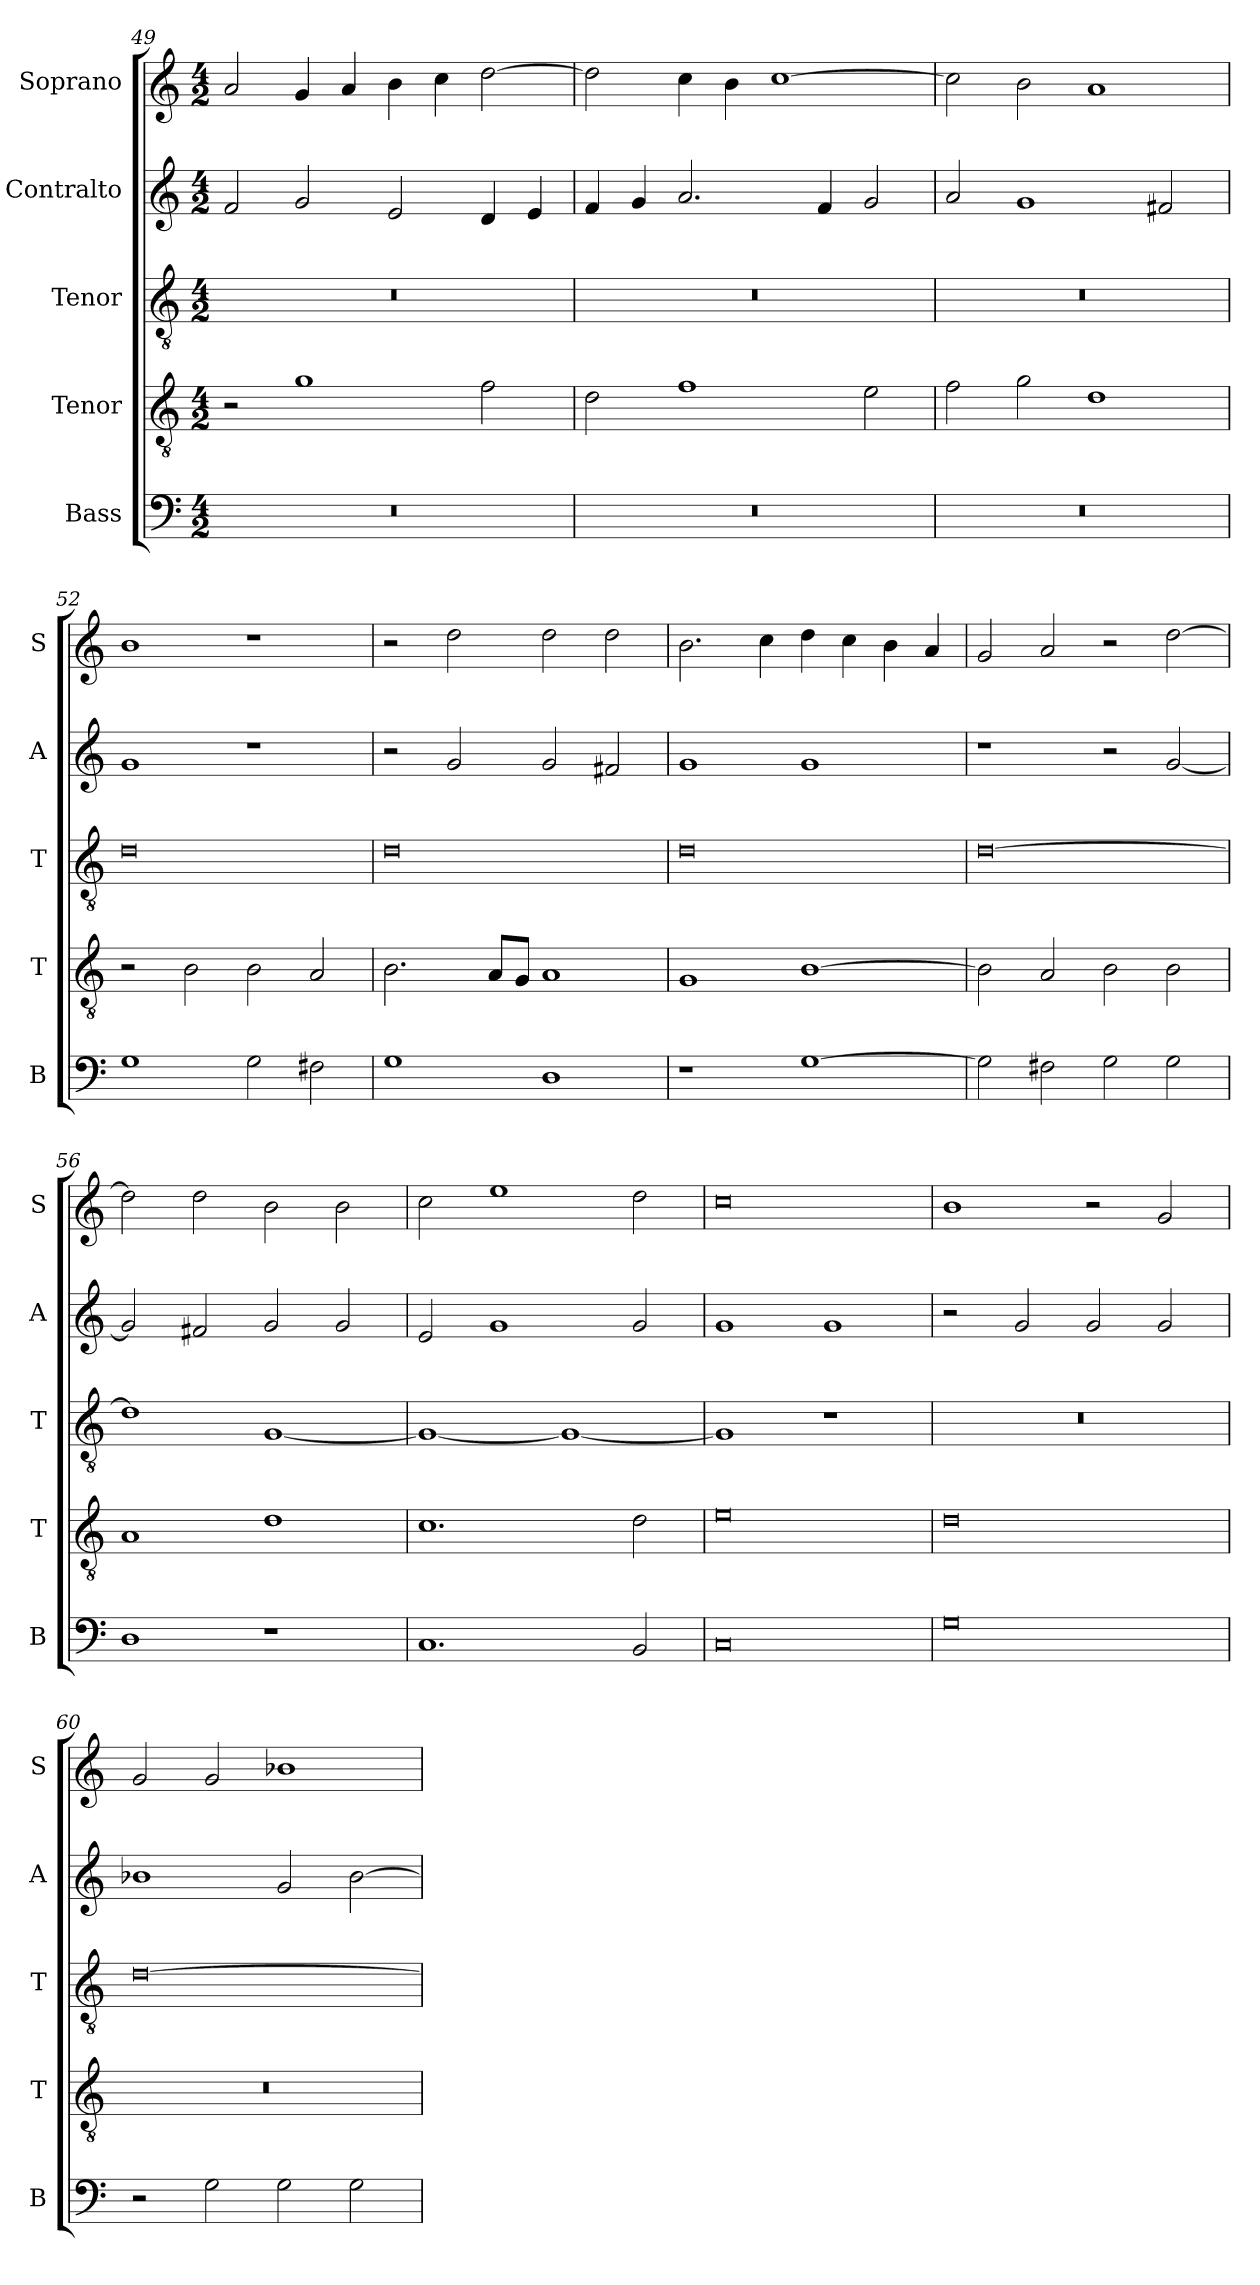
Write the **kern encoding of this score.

**kern	**kern	**kern	**kern	**kern
*part5	*part4	*part3	*part2	*part1
*staff5	*staff4	*staff3	*staff2	*staff1
*I"Bass	*I"Tenor	*I"Tenor	*I"Contralto	*I"Soprano
*I'B	*I'T	*I'T	*I'A	*I'S
*clefF4	*clefGv2	*clefGv2	*clefG2	*clefG2
*k[]	*k[]	*k[]	*k[]	*k[]
*G:mix	*G:mix	*G:mix	*G:mix	*G:mix
*M4/2	*M4/2	*M4/2	*M4/2	*M4/2
=49	=49	=49	=49	=49
0r	2r	0r	2f	2a
.	1g	.	2g	4g
.	.	.	.	4a
.	.	.	2e	4b
.	.	.	.	4cc
.	2f	.	4d	[2dd
.	.	.	4e	.
=50	=50	=50	=50	=50
0r	2d	0r	4f	2dd]
.	.	.	4g	.
.	1f	.	2.a	4cc
.	.	.	.	4b
.	.	.	.	[1cc
.	.	.	4f	.
.	2e	.	2g	.
=51	=51	=51	=51	=51
0r	2f	0r	2a	2cc]
.	2g	.	1g	2b
.	1d	.	.	1a
.	.	.	2f#X	.
=52	=52	=52	=52	=52
1G	2r	0d	1g	1b
.	2B	.	.	.
2G	2B	.	1r	1r
2F#X	2A	.	.	.
=53	=53	=53	=53	=53
1G	2.B	0d	2r	2r
.	.	.	2g	2dd
.	8A/L	.	.	.
.	8G/J	.	.	.
1D	1A	.	2g	2dd
.	.	.	2f#X	2dd
=54	=54	=54	=54	=54
1r	1G	0d	1g	2.b
.	.	.	.	4cc
[1G	[1B	.	1g	4dd
.	.	.	.	4cc
.	.	.	.	4b
.	.	.	.	4a
=55	=55	=55	=55	=55
2G]	2B]	[0d	1r	2g
2F#X	2A	.	.	2a
2G	2B	.	2r	2r
2G	2B	.	[2g	[2dd
=56	=56	=56	=56	=56
1D	1A	1d]	2g]	2dd]
.	.	.	2f#X	2dd
1r	1d	[1G	2g	2b
.	.	.	2g	2b
=57	=57	=57	=57	=57
1.C	1.c	1G_	2e	2cc
.	.	.	1g	1ee
.	.	1G_	.	.
2BB	2d	.	2g	2dd
=58	=58	=58	=58	=58
0C	0e	1G]	1g	0cc
.	.	1r	1g	.
=59	=59	=59	=59	=59
0G	0d	0r	2r	1b
.	.	.	2g	.
.	.	.	2g	2r
.	.	.	2g	2g
=60	=60	=60	=60	=60
2r	0r	[0d	1b-X	2g
2G	.	.	.	2g
2G	.	.	2g	1b-X
2G	.	.	[2b-	.
=	=	=	=	=
*-	*-	*-	*-	*-
